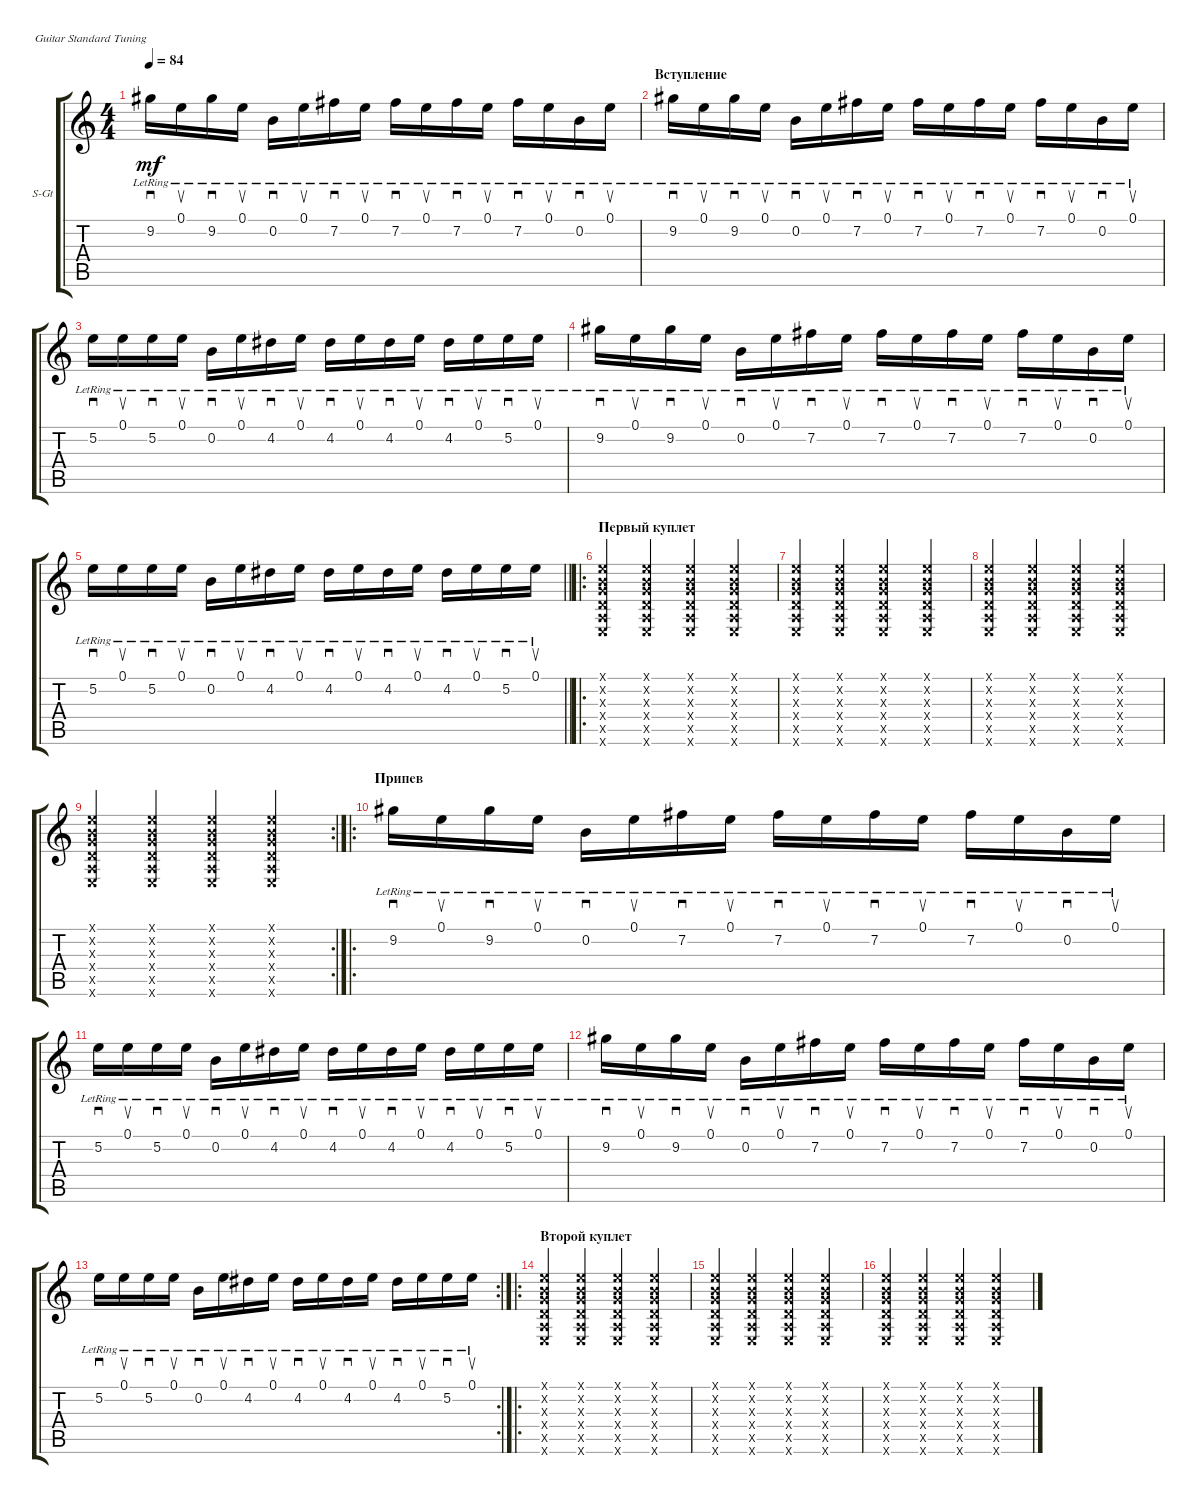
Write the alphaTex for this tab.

\defaultSystemsLayout 4
\bracketExtendMode groupsimilarinstruments
\firstSystemTrackNameOrientation horizontal
\otherSystemsTrackNameOrientation horizontal
\track ("Steel Guitar" "S-Gt") {instrument acousticguitarsteel}
\staff {score tabs}
\tuning (E4 B3 G3 D3 A2 E2)
\ts (4 4)
\tempo 84
\clef g2
\scale
0.485477
\ks c
9.2{lr}.16{sd dy mf instrument acousticguitarsteel} 0.1{lr}.16{su} 9.2{lr}.16{sd} 0.1{lr}.16{su} 0.2{lr}.16{sd} 0.1{lr}.16{su} 7.2{lr}.16{sd} 0.1{lr}.16{su} 7.2{lr}.16{sd} 0.1{lr}.16{su} 7.2{lr}.16{sd} 0.1{lr}.16{su} 7.2{lr}.16{sd} 0.1{lr}.16{su} 0.2{lr}.16{sd} 0.1{lr}.16{su} |
\section ("" "Вступление")
\scale
0.257261 9.2{lr}.16{sd} 0.1{lr}.16{su} 9.2{lr}.16{sd} 0.1{lr}.16{su} 0.2{lr}.16{sd} 0.1{lr}.16{su} 7.2{lr}.16{sd} 0.1{lr}.16{su} 7.2{lr}.16{sd} 0.1{lr}.16{su} 7.2{lr}.16{sd} 0.1{lr}.16{su} 7.2{lr}.16{sd} 0.1{lr}.16{su} 0.2{lr}.16{sd} 0.1{lr}.16{su} |
\scale
0.257261 5.2{lr}.16{sd} 0.1{lr}.16{su} 5.2{lr}.16{sd} 0.1{lr}.16{su} 0.2{lr}.16{sd} 0.1{lr}.16{su} 4.2{lr}.16{sd} 0.1{lr}.16{su} 4.2{lr}.16{sd} 0.1{lr}.16{su} 4.2{lr}.16{sd} 0.1{lr}.16{su} 4.2{lr}.16{sd} 0.1{lr}.16{su} 5.2{lr}.16{sd} 0.1{lr}.16{su} |
\scale
0.313131 9.2{lr}.16{sd} 0.1{lr}.16{su} 9.2{lr}.16{sd} 0.1{lr}.16{su} 0.2{lr}.16{sd} 0.1{lr}.16{su} 7.2{lr}.16{sd} 0.1{lr}.16{su} 7.2{lr}.16{sd} 0.1{lr}.16{su} 7.2{lr}.16{sd} 0.1{lr}.16{su} 7.2{lr}.16{sd} 0.1{lr}.16{su} 0.2{lr}.16{sd} 0.1{lr}.16{su} |
\scale
0.313131
\barLineRight lightlight
5.2{lr}.16{sd} 0.1{lr}.16{su} 5.2{lr}.16{sd} 0.1{lr}.16{su} 0.2{lr}.16{sd} 0.1{lr}.16{su} 4.2{lr}.16{sd} 0.1{lr}.16{su} 4.2{lr}.16{sd} 0.1{lr}.16{su} 4.2{lr}.16{sd} 0.1{lr}.16{su} 4.2{lr}.16{sd} 0.1{lr}.16{su} 5.2{lr}.16{sd} 0.1{lr}.16{su} |
\ro
\section ("" "Первый куплет")
\scale
0.373737 (0.6{x} 0.4{x} 0.3{x} 0.2{x} 0.1{x} 0.5{x}).4 (0.6{x} 0.4{x} 0.3{x} 0.2{x} 0.1{x} 0.5{x}).4 (0.6{x} 0.4{x} 0.3{x} 0.2{x} 0.1{x} 0.5{x}).4 (0.6{x} 0.4{x} 0.3{x} 0.2{x} 0.1{x} 0.5{x}).4 |
\scale
0.322917 (0.6{x} 0.4{x} 0.3{x} 0.2{x} 0.1{x} 0.5{x}).4 (0.6{x} 0.4{x} 0.3{x} 0.2{x} 0.1{x} 0.5{x}).4 (0.6{x} 0.4{x} 0.3{x} 0.2{x} 0.1{x} 0.5{x}).4 (0.6{x} 0.4{x} 0.3{x} 0.2{x} 0.1{x} 0.5{x}).4 |
\scale
0.322917 (0.6{x} 0.4{x} 0.3{x} 0.2{x} 0.1{x} 0.5{x}).4 (0.6{x} 0.4{x} 0.3{x} 0.2{x} 0.1{x} 0.5{x}).4 (0.6{x} 0.4{x} 0.3{x} 0.2{x} 0.1{x} 0.5{x}).4 (0.6{x} 0.4{x} 0.3{x} 0.2{x} 0.1{x} 0.5{x}).4 |
\rc 2
\scale
0.354167 (0.6{x} 0.4{x} 0.3{x} 0.2{x} 0.1{x} 0.5{x}).4 (0.6{x} 0.4{x} 0.3{x} 0.2{x} 0.1{x} 0.5{x}).4 (0.6{x} 0.4{x} 0.3{x} 0.2{x} 0.1{x} 0.5{x}).4 (0.6{x} 0.4{x} 0.3{x} 0.2{x} 0.1{x} 0.5{x}).4 |
\ro
\section ("" "Припев")
\scale
0.373737 9.2{lr}.16{sd} 0.1{lr}.16{su} 9.2{lr}.16{sd} 0.1{lr}.16{su} 0.2{lr}.16{sd} 0.1{lr}.16{su} 7.2{lr}.16{sd} 0.1{lr}.16{su} 7.2{lr}.16{sd} 0.1{lr}.16{su} 7.2{lr}.16{sd} 0.1{lr}.16{su} 7.2{lr}.16{sd} 0.1{lr}.16{su} 0.2{lr}.16{sd} 0.1{lr}.16{su} |
\scale
0.313131 5.2{lr}.16{sd} 0.1{lr}.16{su} 5.2{lr}.16{sd} 0.1{lr}.16{su} 0.2{lr}.16{sd} 0.1{lr}.16{su} 4.2{lr}.16{sd} 0.1{lr}.16{su} 4.2{lr}.16{sd} 0.1{lr}.16{su} 4.2{lr}.16{sd} 0.1{lr}.16{su} 4.2{lr}.16{sd} 0.1{lr}.16{su} 5.2{lr}.16{sd} 0.1{lr}.16{su} |
\scale
0.313131 9.2{lr}.16{sd} 0.1{lr}.16{su} 9.2{lr}.16{sd} 0.1{lr}.16{su} 0.2{lr}.16{sd} 0.1{lr}.16{su} 7.2{lr}.16{sd} 0.1{lr}.16{su} 7.2{lr}.16{sd} 0.1{lr}.16{su} 7.2{lr}.16{sd} 0.1{lr}.16{su} 7.2{lr}.16{sd} 0.1{lr}.16{su} 0.2{lr}.16{sd} 0.1{lr}.16{su} |
\rc 2
\scale
0.333333 5.2{lr}.16{sd} 0.1{lr}.16{su} 5.2{lr}.16{sd} 0.1{lr}.16{su} 0.2{lr}.16{sd} 0.1{lr}.16{su} 4.2{lr}.16{sd} 0.1{lr}.16{su} 4.2{lr}.16{sd} 0.1{lr}.16{su} 4.2{lr}.16{sd} 0.1{lr}.16{su} 4.2{lr}.16{sd} 0.1{lr}.16{su} 5.2{lr}.16{sd} 0.1{lr}.16{su} |
\ro
\section ("" "Второй куплет")
\scale
0.362745 (0.6{x} 0.4{x} 0.3{x} 0.2{x} 0.1{x} 0.5{x}).4 (0.6{x} 0.4{x} 0.3{x} 0.2{x} 0.1{x} 0.5{x}).4 (0.6{x} 0.4{x} 0.3{x} 0.2{x} 0.1{x} 0.5{x}).4 (0.6{x} 0.4{x} 0.3{x} 0.2{x} 0.1{x} 0.5{x}).4 |
\scale
0.303922 (0.6{x} 0.4{x} 0.3{x} 0.2{x} 0.1{x} 0.5{x}).4 (0.6{x} 0.4{x} 0.3{x} 0.2{x} 0.1{x} 0.5{x}).4 (0.6{x} 0.4{x} 0.3{x} 0.2{x} 0.1{x} 0.5{x}).4 (0.6{x} 0.4{x} 0.3{x} 0.2{x} 0.1{x} 0.5{x}).4 |
\scale
0.322917 (0.6{x} 0.4{x} 0.3{x} 0.2{x} 0.1{x} 0.5{x}).4 (0.6{x} 0.4{x} 0.3{x} 0.2{x} 0.1{x} 0.5{x}).4 (0.6{x} 0.4{x} 0.3{x} 0.2{x} 0.1{x} 0.5{x}).4 (0.6{x} 0.4{x} 0.3{x} 0.2{x} 0.1{x} 0.5{x}).4
